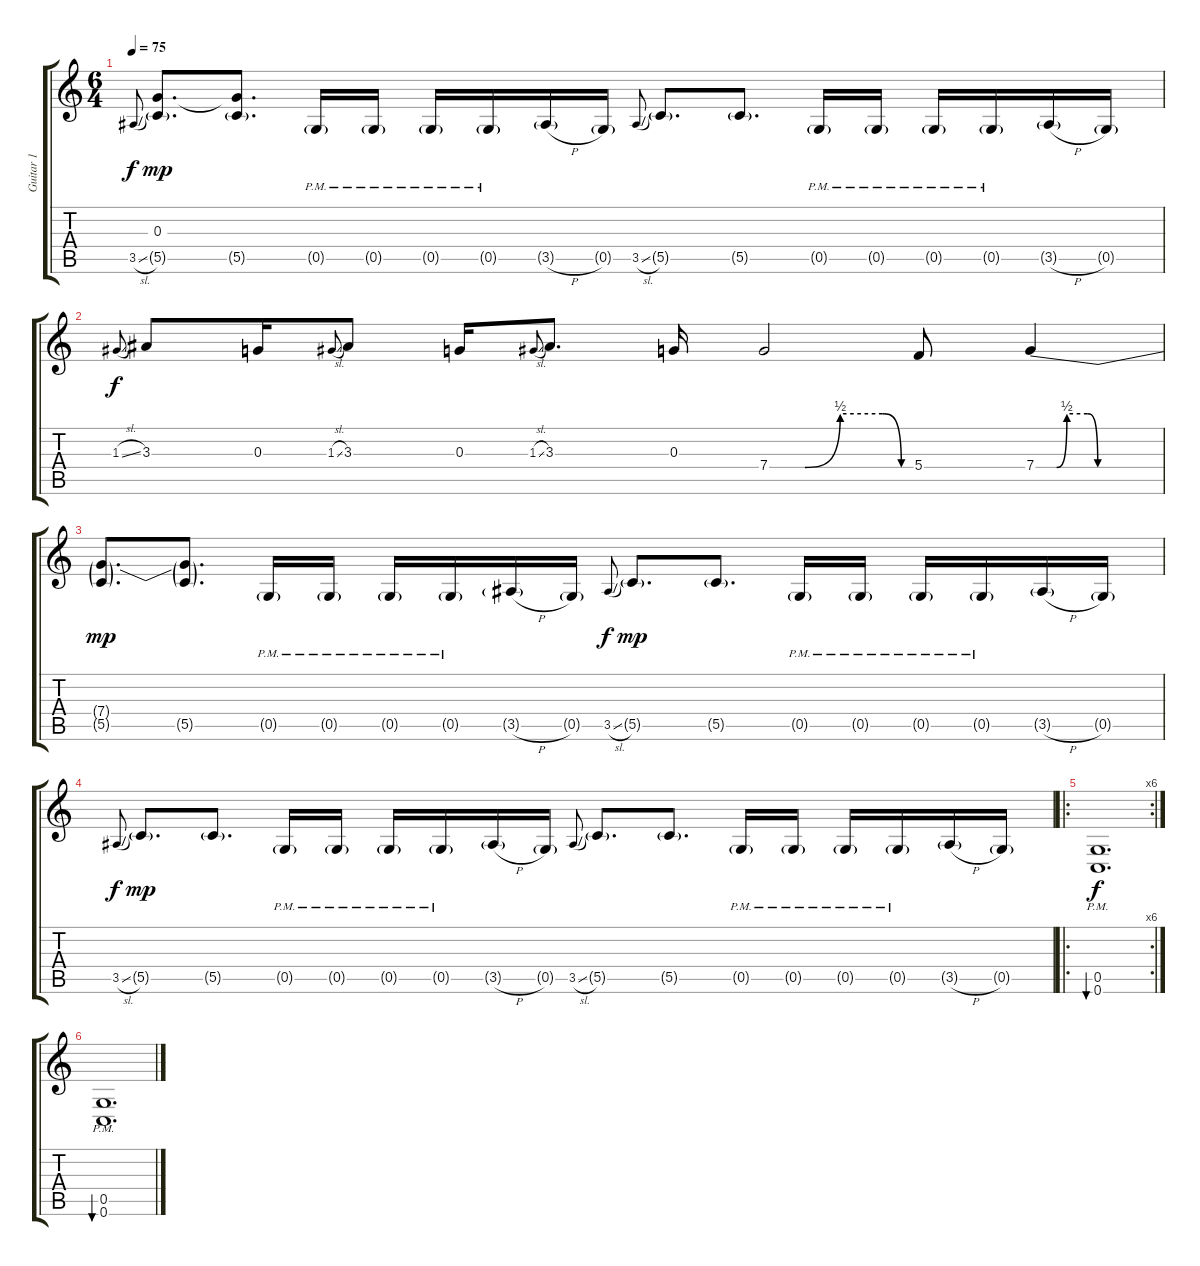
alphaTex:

\track ("Guitar 1" "Guitar 1") {instrument distortionguitar}
\staff {score tabs}
\tuning (E4 C4 G3 C3 G2 C2) {hide}
\ts (6 4)
\tempo 75
\clef g2
\ks c
3.5{sl}.8{gr onbeat dy f} (0.3 5.5{g}).8{d dy mp} (0.3{t} 5.5{g}).8{d} 0.5{g pm}.16 0.5{g pm}.16 0.5{g pm}.16 0.5{g pm}.16 3.5{h g}.16 0.5{g}.16 3.5{sl}.8{gr onbeat} 5.5{g}.8{d} 5.5{g}.8{d} 0.5{g pm}.16 0.5{g pm}.16 0.5{g pm}.16 0.5{g pm}.16 3.5{h g}.16 0.5{g}.16 |
1.3{sl}.8{gr onbeat dy f} 3.3.8 0.3.16 1.3{sl}.8{gr onbeat} 3.3.8 0.3.16 1.3{sl}.8{gr onbeat} 3.3.8{d} 0.3.16 7.4{be (custom 0 0 15 0 30 2 48 2 56 0 60 0)}.2 5.4.8 7.4{be (custom 0 0 10 0 15 2 25 2 30 0 50 0 60 0)}.4 |
(7.4{t} 5.5{g}).8{d dy mp} (7.4{t} 5.5{g}).8{d} 0.5{g pm}.16 0.5{g pm}.16 0.5{g pm}.16 0.5{g pm}.16 3.5{h g}.16 0.5{g}.16 3.5{sl}.8{gr onbeat dy f} 5.5{g}.8{d dy mp} 5.5{g}.8{d} 0.5{g pm}.16 0.5{g pm}.16 0.5{g pm}.16 0.5{g pm}.16 3.5{h g}.16 0.5{g}.16 |
3.5{sl}.8{gr onbeat dy f} 5.5{g}.8{d dy mp} 5.5{g}.8{d} 0.5{g pm}.16 0.5{g pm}.16 0.5{g pm}.16 0.5{g pm}.16 3.5{h g}.16 0.5{g}.16 3.5{sl}.8{gr onbeat} 5.5{g}.8{d} 5.5{g}.8{d} 0.5{g pm}.16 0.5{g pm}.16 0.5{g pm}.16 0.5{g pm}.16 3.5{h g}.16 0.5{g}.16 |
\ro
\rc 6
(0.5{pm} 0.6{pm}).1{d bu 240 dy f} |
(0.5{pm} 0.6{pm}).1{d bu 240}
